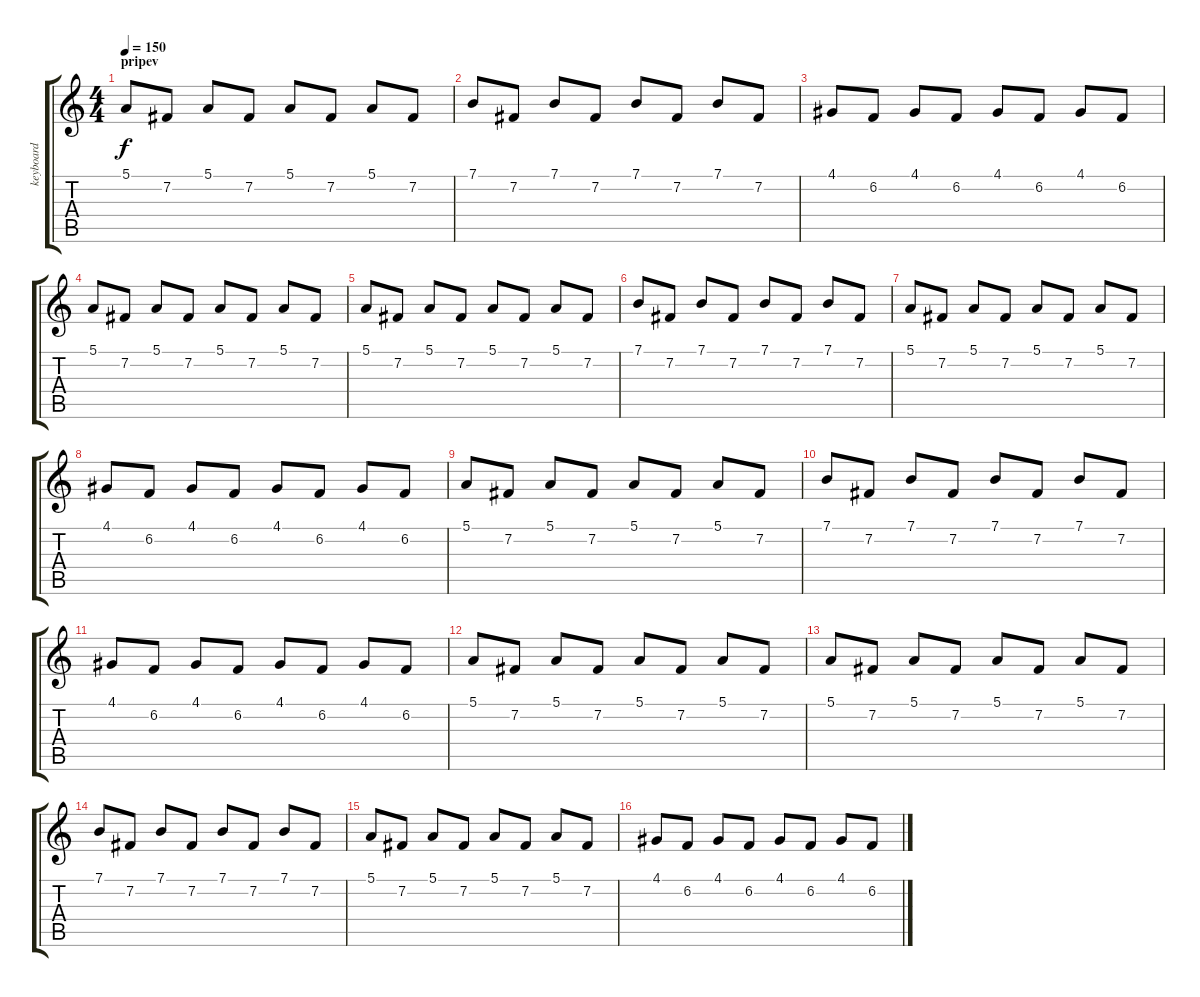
\track ("keyboard" "keyboard") {instrument honkytonkpiano}
\staff {score tabs}
\tuning (E4 B3 G3 D3 A2 E2) {hide}
\ts (4 4)
\section ("" "pripev")
\tempo 150
\clef g2
\ks c
5.1.8{dy f} 7.2.8 5.1.8 7.2.8 5.1.8 7.2.8 5.1.8 7.2.8 |
7.1.8 7.2.8 7.1.8 7.2.8 7.1.8 7.2.8 7.1.8 7.2.8 |
4.1.8 6.2.8 4.1.8 6.2.8 4.1.8 6.2.8 4.1.8 6.2.8 |
5.1.8 7.2.8 5.1.8 7.2.8 5.1.8 7.2.8 5.1.8 7.2.8 |
5.1.8 7.2.8 5.1.8 7.2.8 5.1.8 7.2.8 5.1.8 7.2.8 |
7.1.8 7.2.8 7.1.8 7.2.8 7.1.8 7.2.8 7.1.8 7.2.8 |
5.1.8 7.2.8 5.1.8 7.2.8 5.1.8 7.2.8 5.1.8 7.2.8 |
4.1.8 6.2.8 4.1.8 6.2.8 4.1.8 6.2.8 4.1.8 6.2.8 |
5.1.8 7.2.8 5.1.8 7.2.8 5.1.8 7.2.8 5.1.8 7.2.8 |
7.1.8 7.2.8 7.1.8 7.2.8 7.1.8 7.2.8 7.1.8 7.2.8 |
4.1.8 6.2.8 4.1.8 6.2.8 4.1.8 6.2.8 4.1.8 6.2.8 |
5.1.8 7.2.8 5.1.8 7.2.8 5.1.8 7.2.8 5.1.8 7.2.8 |
5.1.8 7.2.8 5.1.8 7.2.8 5.1.8 7.2.8 5.1.8 7.2.8 |
7.1.8 7.2.8 7.1.8 7.2.8 7.1.8 7.2.8 7.1.8 7.2.8 |
5.1.8 7.2.8 5.1.8 7.2.8 5.1.8 7.2.8 5.1.8 7.2.8 |
4.1.8 6.2.8 4.1.8 6.2.8 4.1.8 6.2.8 4.1.8 6.2.8
